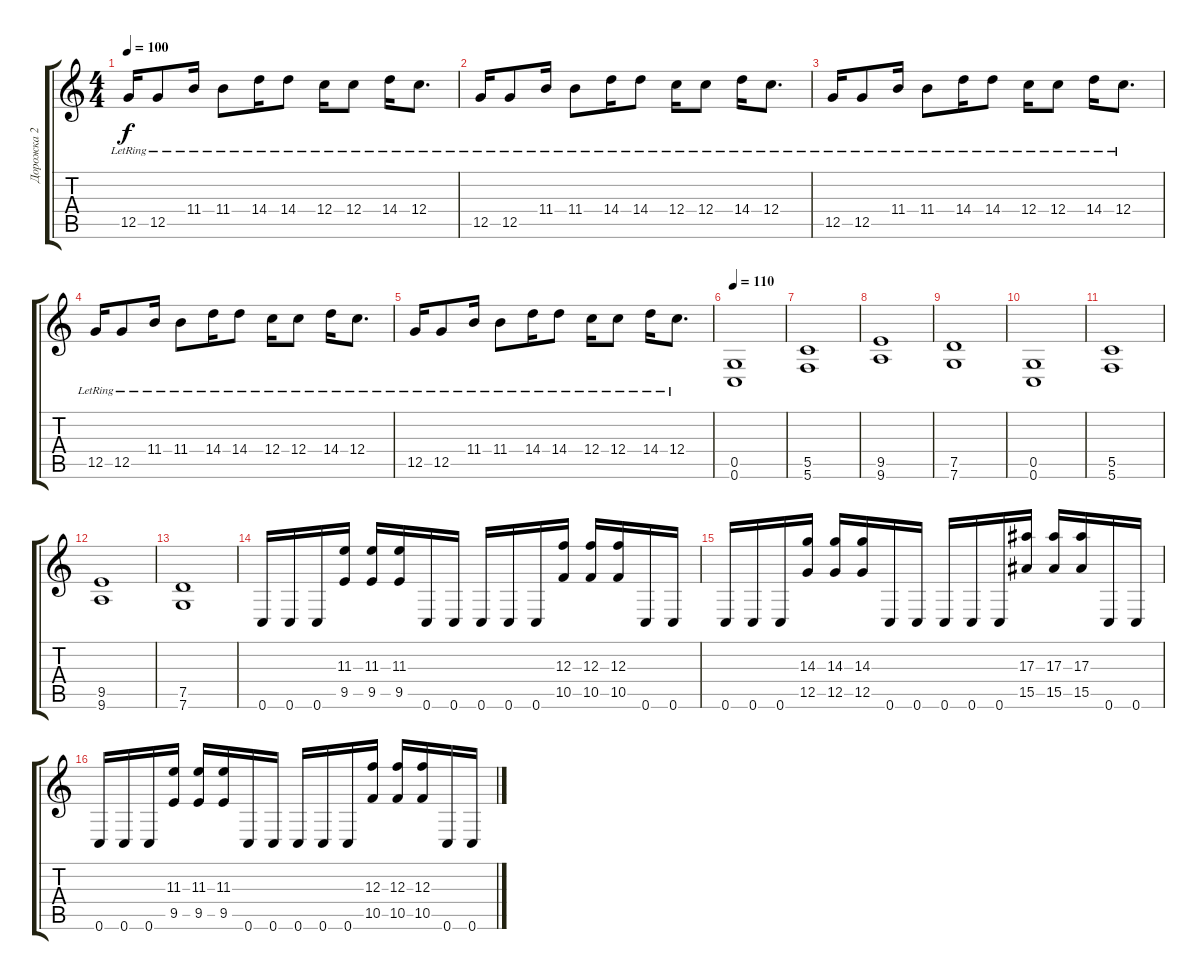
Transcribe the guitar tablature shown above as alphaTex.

\track ("Дорожка 2" "Дорожка 2") {instrument distortionguitar}
\staff {score tabs}
\tuning (D4 A3 F3 C3 G2 C2) {hide}
\ts (4 4)
\tempo 100
\clef g2
\ks c
12.5{lr}.16{dy f} 12.5{lr}.8 11.4{lr}.16 11.4{lr}.8 14.4{lr}.16 14.4{lr}.8 12.4{lr}.16 12.4{lr}.8 14.4{lr}.16 12.4{lr}.8{d} |
12.5{lr}.16 12.5{lr}.8 11.4{lr}.16 11.4{lr}.8 14.4{lr}.16 14.4{lr}.8 12.4{lr}.16 12.4{lr}.8 14.4{lr}.16 12.4{lr}.8{d} |
12.5{lr}.16 12.5{lr}.8 11.4{lr}.16 11.4{lr}.8 14.4{lr}.16 14.4{lr}.8 12.4{lr}.16 12.4{lr}.8 14.4{lr}.16 12.4{lr}.8{d} |
12.5{lr}.16 12.5{lr}.8 11.4{lr}.16 11.4{lr}.8 14.4{lr}.16 14.4{lr}.8 12.4{lr}.16 12.4{lr}.8 14.4{lr}.16 12.4{lr}.8{d} |
12.5{lr}.16 12.5{lr}.8 11.4{lr}.16 11.4{lr}.8 14.4{lr}.16 14.4{lr}.8 12.4{lr}.16 12.4{lr}.8 14.4{lr}.16 12.4{lr}.8{d} |
\tempo 110
(0.5 0.6).1 |
(5.5 5.6).1 |
(9.5 9.6).1 |
(7.5 7.6).1 |
(0.5 0.6).1 |
(5.5 5.6).1 |
(9.5 9.6).1 |
(7.5 7.6).1 |
0.6.16 0.6.16 0.6.16 (11.3 9.5).16 (11.3 9.5).16 (11.3 9.5).16 0.6.16 0.6.16 0.6.16 0.6.16 0.6.16 (12.3 10.5).16 (12.3 10.5).16 (12.3 10.5).16 0.6.16 0.6.16 |
0.6.16 0.6.16 0.6.16 (14.3 12.5).16 (14.3 12.5).16 (14.3 12.5).16 0.6.16 0.6.16 0.6.16 0.6.16 0.6.16 (17.3 15.5).16 (17.3 15.5).16 (17.3 15.5).16 0.6.16 0.6.16 |
0.6.16 0.6.16 0.6.16 (11.3 9.5).16 (11.3 9.5).16 (11.3 9.5).16 0.6.16 0.6.16 0.6.16 0.6.16 0.6.16 (12.3 10.5).16 (12.3 10.5).16 (12.3 10.5).16 0.6.16 0.6.16
